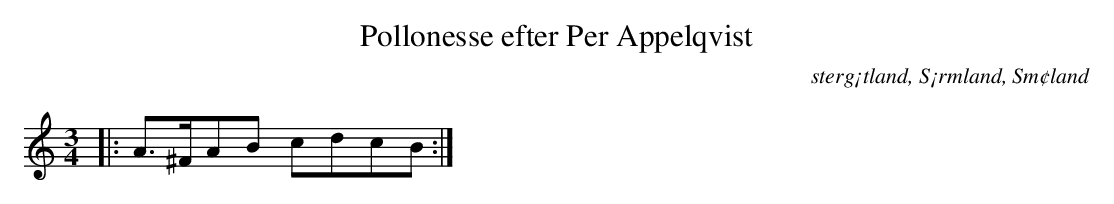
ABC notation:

X:1
T:Pollonesse efter Per Appelqvist
O: sterg¡tland, S¡rmland, Sm¢land
M:3/4
L:1/8
K:Notboken finns hos S¡dermanlands Spelmansf¡rbund och £r digitalt publicerad. Den har f¡rsetts med nummer 12.
|: A>^FAB cdcB :|
